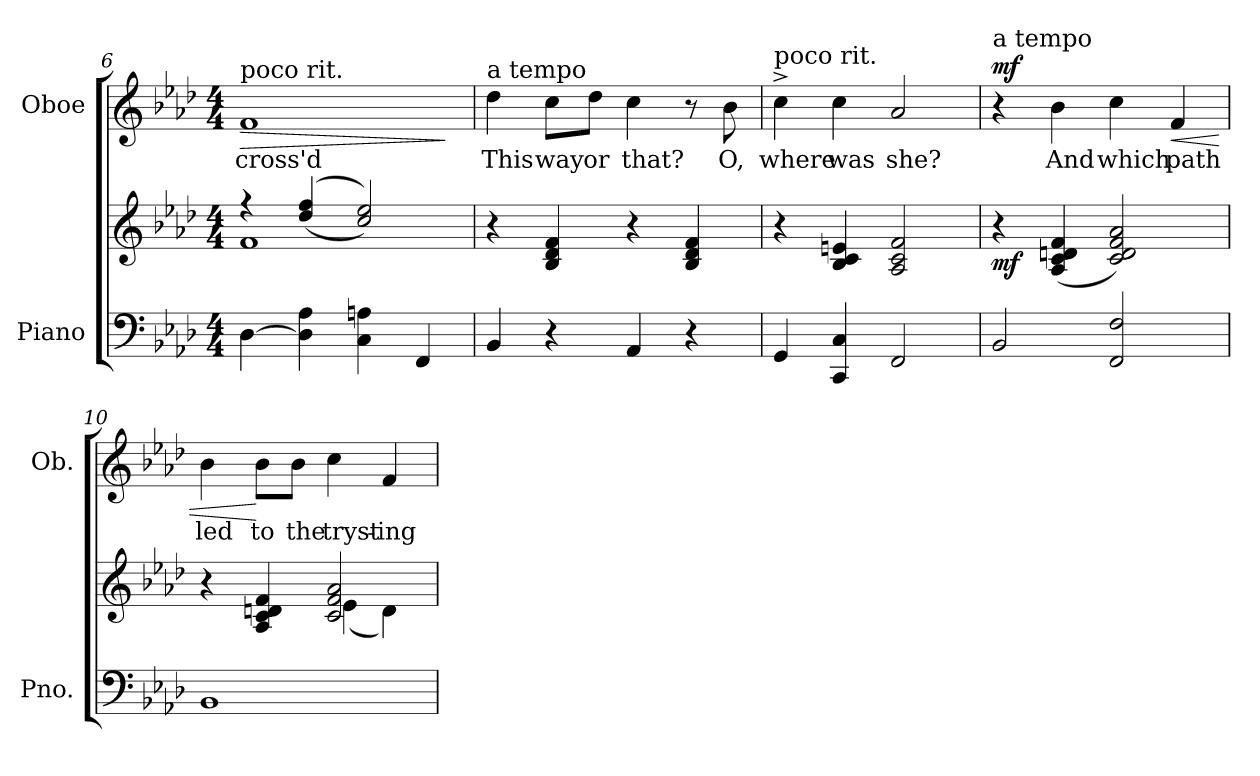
**kern	**kern	**dynam	**kern	**text	**dynam
*part2	*part2	*part2	*part1	*part1	*part1
*staff3	*staff2	*staff2/3	*staff1	*staff1	*staff1
*I"Piano	*	*	*I"Oboe	*	*
*I'Pno.	*	*	*I'Ob.	*	*
*clefF4	*clefG2	*	*clefG2	*	*
*k[b-e-a-d-]	*k[b-e-a-d-]	*	*k[b-e-a-d-]	*	*
*M4/4	*M4/4	*	*M4/4	*	*
=6	=6	=6	=6	=6	=6
*	*^	*	*	*	*
!	!	!	!	!LO:TX:a:t=poco rit.	!	!
!	!	!	!	!	!LO:LY:b	!LO:HP:b
[4D-\	4r	1f	.	1f	-cross'd	>
4D-\] 4A-\	(<(4dd-/ 4ff/	.	.	.	.	.
4C\ 4An\	2cc/ 2ee-/))	.	.	.	.	.
4FF/	.	.	.	.	.	.
*	*v	*v	*	*	*	*
.	.	.	.	.	]
=7	=7	=7	=7	=7	=7
!	!	!	!LO:TX:a:t=a tempo	!	!
!	!	!	!	!LO:LY:b	!
4BB-/	4r	.	4dd-\	This	.
!	!	!	!	!LO:LY:b	!
4r	4B-/ 4d-/ 4f/	.	8cc\L	way	.
!	!	!	!	!LO:LY:b	!
.	.	.	8dd-\J	or	.
!	!	!	!	!LO:LY:b	!
4AA-/	4r	.	4cc\	that?	.
4r	4B-/ 4d-/ 4f/	.	8r	.	.
!	!	!	!	!LO:LY:b	!
.	.	.	8b-\	O,	.
=8	=8	=8	=8	=8	=8
!	!	!	!LO:TX:a:t=poco rit.	!	!
!	!	!	!	!LO:LY:b	!
4GG/	4r	.	4cc^\	where	.
!	!	!	!	!LO:LY:b	!
4CC/ 4C/	4B-/ 4c/ 4en/	.	4cc\	was	.
!	!	!	!	!LO:LY:b	!
2FF/	2A-/ 2c/ 2f/	.	2a-/	she?	.
!!LO:LB:g=z
=9	=9	=9	=9	=9	=9
!	!	!	!LO:TX:a:t=a tempo	!	!
!	!	!LO:DY:b	!	!	!LO:DY:a
2BB-/	4r	mf	4r	.	mf
!	!	!	!	!LO:LY:b	!
.	(4A-/ 4c/ 4dn/ 4f/	.	4b-\	And	.
!	!	!	!	!LO:LY:b	!
2FF/ 2F/	2c/ 2d/ 2f/ 2a-/)	.	4cc\	which	.
!	!	!	!	!LO:LY:b	!LO:HP:b
.	.	.	4f/	path	<
=10	=10	=10	=10	=10	=10
*	*^	*	*	*	*
!	!	!	!	!	!LO:LY:b	!
1BB-	4r	2ryy	.	4b-\	led	.
!	!	!	!	!	!LO:LY:b	!
.	4A-/ 4c/ 4dn/ 4f/	.	.	8b-\L	to	[
!	!	!	!	!	!LO:LY:b	!
.	.	.	.	8b-\J	the	.
!	!	!	!	!	!LO:LY:b	!
.	2c/ 2f/ 2a-/	(4e-\	.	4cc\	tryst-	.
!	!	!	!	!	!LO:LY:b	!
.	.	4d\)	.	4f/	-ing	.
*	*v	*v	*	*	*	*
=	=	=	=	=	=
*-	*-	*-	*-	*-	*-
